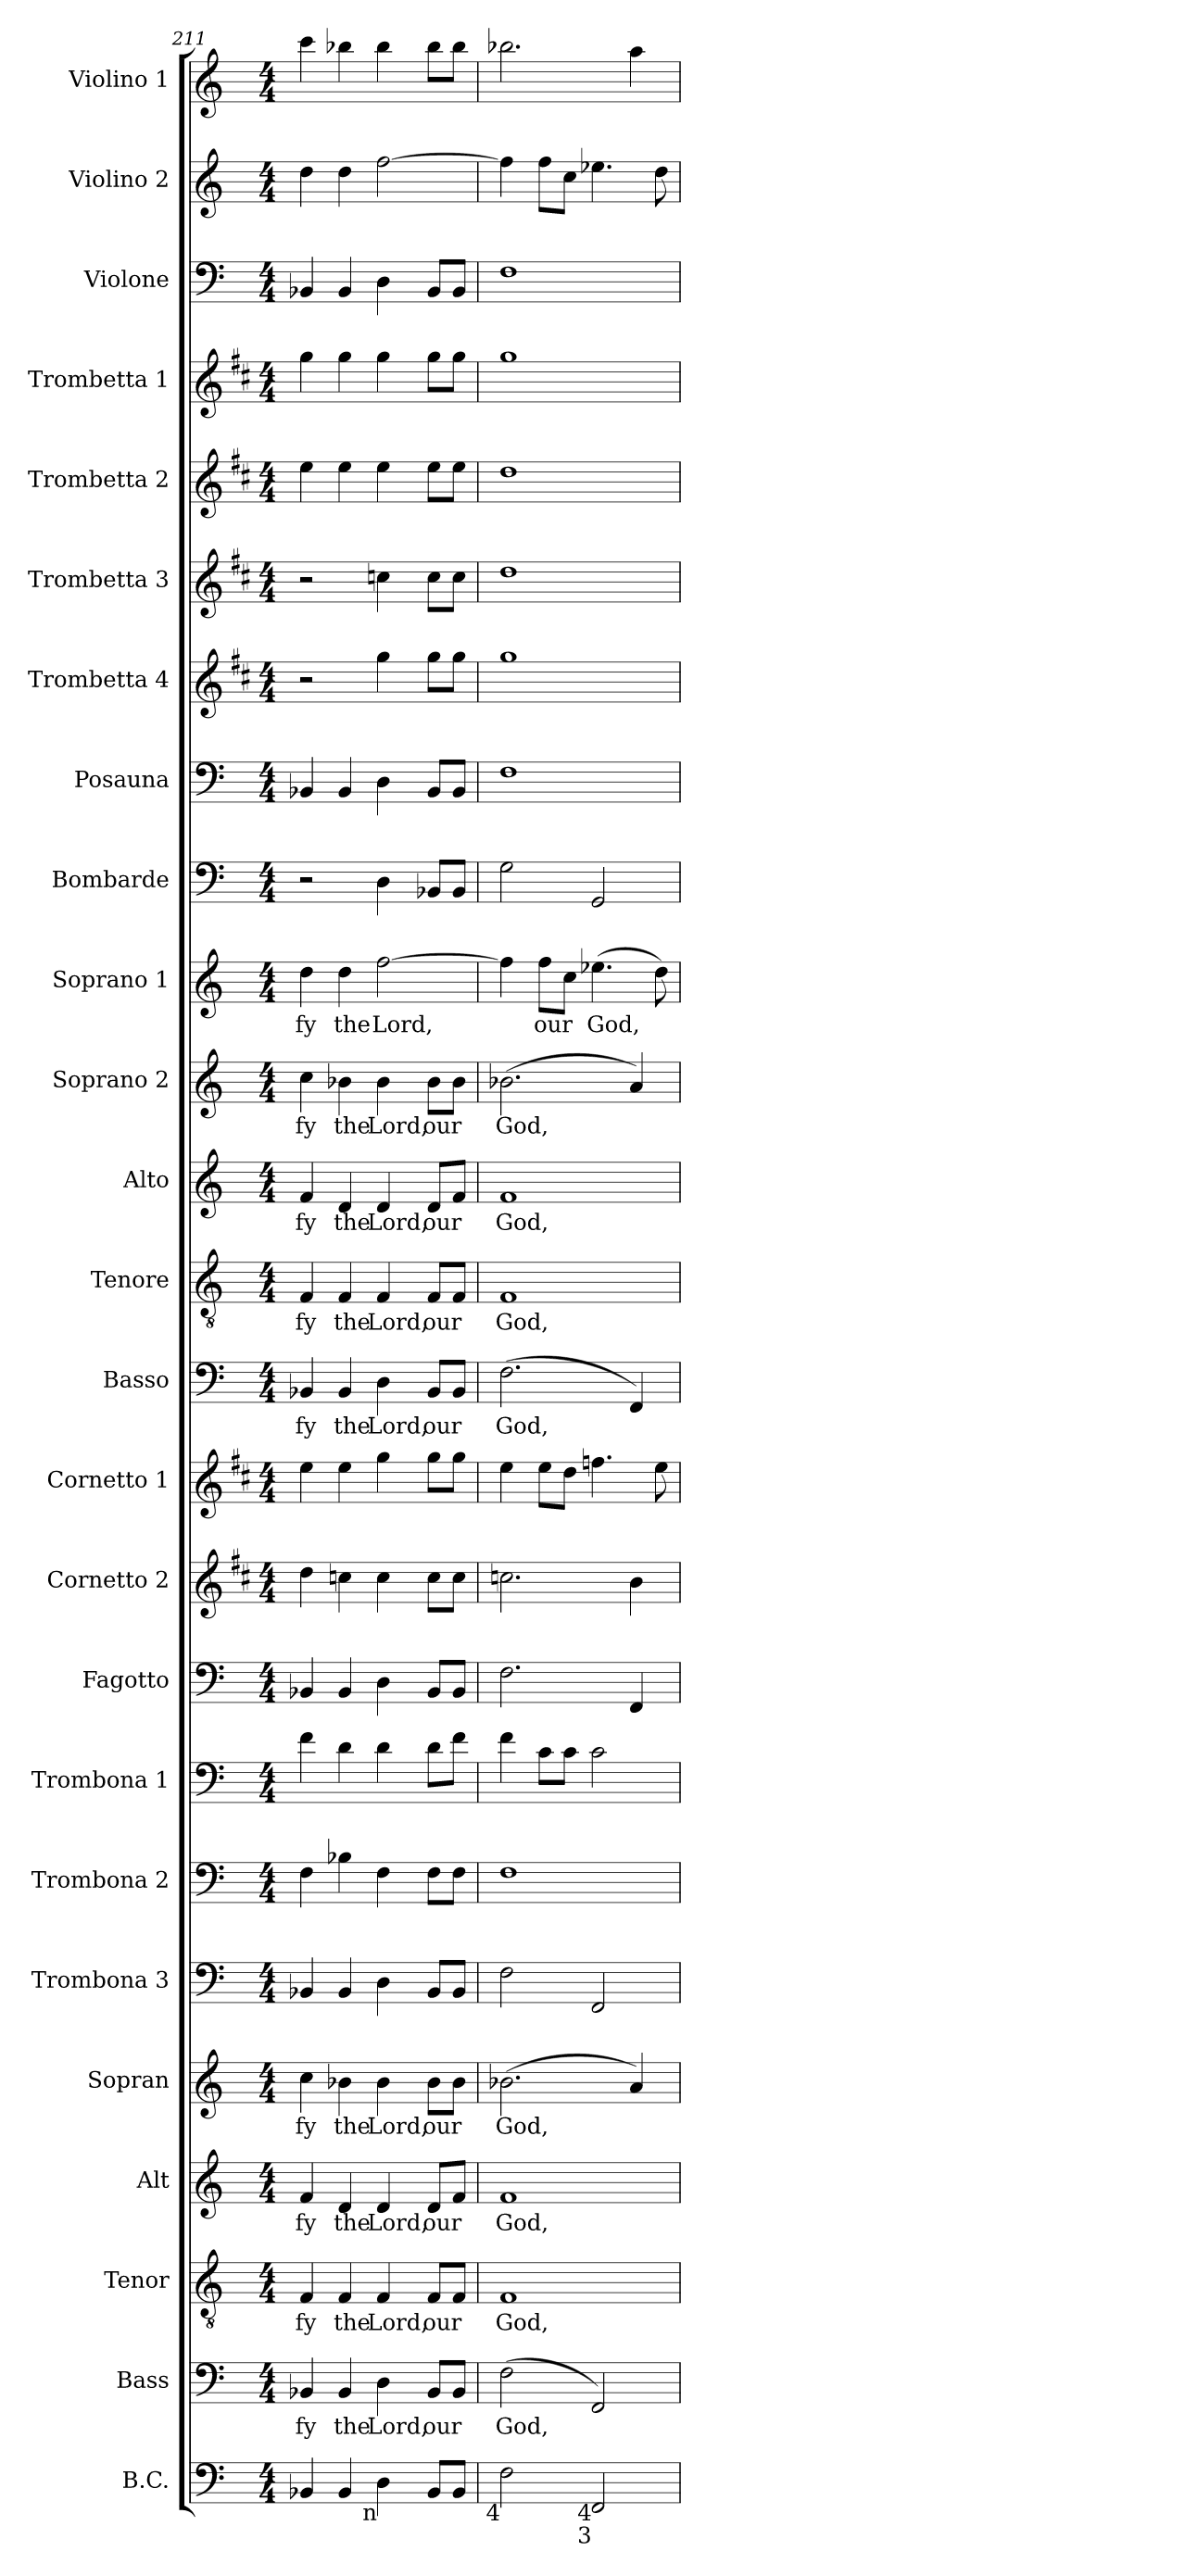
**kern	**kern	**text	**kern	**text	**kern	**text	**kern	**text	**kern	**kern	**kern	**kern	**kern	**kern	**kern	**text	**kern	**text	**kern	**text	**kern	**text	**kern	**text	**kern	**kern	**kern	**kern	**kern	**kern	**kern	**kern	**kern
*part25	*part24	*part24	*part23	*part23	*part22	*part22	*part21	*part21	*part20	*part19	*part18	*part17	*part16	*part15	*part14	*part14	*part13	*part13	*part12	*part12	*part11	*part11	*part10	*part10	*part9	*part8	*part7	*part6	*part5	*part4	*part3	*part2	*part1
*staff25	*staff24	*staff24	*staff23	*staff23	*staff22	*staff22	*staff21	*staff21	*staff20	*staff19	*staff18	*staff17	*staff16	*staff15	*staff14	*staff14	*staff13	*staff13	*staff12	*staff12	*staff11	*staff11	*staff10	*staff10	*staff9	*staff8	*staff7	*staff6	*staff5	*staff4	*staff3	*staff2	*staff1
*I"B.C.	*I"Bass	*	*I"Tenor	*	*I"Alt	*	*I"Sopran	*	*I"Trombona 3	*I"Trombona 2	*I"Trombona 1	*I"Fagotto	*I"Cornetto 2	*I"Cornetto 1	*I"Basso	*	*I"Tenore	*	*I"Alto	*	*I"Soprano 2	*	*I"Soprano 1	*	*I"Bombarde	*I"Posauna	*I"Trombetta 4	*I"Trombetta 3	*I"Trombetta 2	*I"Trombetta 1	*I"Violone	*I"Violino 2	*I"Violino 1
*I'B.C.	*I'B.	*	*I'T.	*	*I'A.	*	*I'S.	*	*I'Tbn. 2	*I'Tbn. 2	*I'Tbn. 1	*I'Fag.	*I'Cor. 2	*I'Cor. 1	*I'B.	*	*I'T.	*	*I'A.	*	*I'S.	*	*I'S.	*	*	*	*	*	*	*	*	*I'Vl. 2	*I'Vl. 1
*clefF4	*clefF4	*	*clefGv2	*	*clefG2	*	*clefG2	*	*clefF4	*clefF4	*clefF4	*clefF4	*clefG2	*clefG2	*clefF4	*	*clefGv2	*	*clefG2	*	*clefG2	*	*clefG2	*	*clefF4	*clefF4	*clefG2	*clefG2	*clefG2	*clefG2	*clefF4	*clefG2	*clefG2
*	*	*	*ITrd7c12	*	*	*	*	*	*	*	*	*	*ITrd1c2	*ITrd1c2	*	*	*ITrd7c12	*	*	*	*	*	*	*	*	*	*ITrd1c2	*ITrd1c2	*ITrd1c2	*ITrd1c2	*	*	*
*k[]	*k[]	*	*k[]	*	*k[]	*	*k[]	*	*k[]	*k[]	*k[]	*k[]	*k[]	*k[]	*k[]	*	*k[]	*	*k[]	*	*k[]	*	*k[]	*	*k[]	*k[]	*k[]	*k[]	*k[]	*k[]	*k[]	*k[]	*k[]
*C:	*C:	*	*C:	*	*C:	*	*C:	*	*C:	*C:	*C:	*C:	*C:	*C:	*C:	*	*C:	*	*C:	*	*C:	*	*C:	*	*C:	*C:	*C:	*C:	*C:	*C:	*C:	*C:	*C:
*M4/4	*M4/4	*	*M4/4	*	*M4/4	*	*M4/4	*	*M4/4	*M4/4	*M4/4	*M4/4	*M4/4	*M4/4	*M4/4	*	*M4/4	*	*M4/4	*	*M4/4	*	*M4/4	*	*M4/4	*M4/4	*M4/4	*M4/4	*M4/4	*M4/4	*M4/4	*M4/4	*M4/4
=211	=211	=211	=211	=211	=211	=211	=211	=211	=211	=211	=211	=211	=211	=211	=211	=211	=211	=211	=211	=211	=211	=211	=211	=211	=211	=211	=211	=211	=211	=211	=211	=211	=211
!	!	!LO:LY:b:color=#000000	!	!	!	!	!	!	!	!	!	!	!	!	!	!	!	!	!	!	!	!	!	!	!	!	!	!	!	!	!	!	!
!	!	!	!	!LO:LY:b:color=#000000	!	!	!	!	!	!	!	!	!	!	!	!	!	!	!	!	!	!	!	!	!	!	!	!	!	!	!	!	!
!	!	!	!	!	!	!LO:LY:b:color=#000000	!	!	!	!	!	!	!	!	!	!	!	!	!	!	!	!	!	!	!	!	!	!	!	!	!	!	!
!	!	!	!	!	!	!	!	!LO:LY:b:color=#000000	!	!	!	!	!	!	!	!	!	!	!	!	!	!	!	!	!	!	!	!	!	!	!	!	!
!	!	!	!	!	!	!	!	!	!	!	!	!	!	!	!	!LO:LY:b:color=#000000	!	!	!	!	!	!	!	!	!	!	!	!	!	!	!	!	!
!	!	!	!	!	!	!	!	!	!	!	!	!	!	!	!	!	!	!LO:LY:b:color=#000000	!	!	!	!	!	!	!	!	!	!	!	!	!	!	!
!	!	!	!	!	!	!	!	!	!	!	!	!	!	!	!	!	!	!	!	!LO:LY:b:color=#000000	!	!	!	!	!	!	!	!	!	!	!	!	!
!	!	!	!	!	!	!	!	!	!	!	!	!	!	!	!	!	!	!	!	!	!	!LO:LY:b:color=#000000	!	!	!	!	!	!	!	!	!	!	!
!	!	!	!	!	!	!	!	!	!	!	!	!	!	!	!	!	!	!	!	!	!	!	!	!LO:LY:b:color=#000000	!	!	!	!	!	!	!	!	!
4BB-Xi/	4BB-Xi/	-fy	4FFi/	-fy	4fi/	-fy	4cci\	-fy	4BB-Xi/	4Fi\	4fi\	4BB-Xi/	4cci\	4ddi\	4BB-Xi/	-fy	4FFi/	-fy	4fi/	-fy	4cci\	-fy	4ddi\	-fy	2r	4BB-Xi/	2r	2r	4ddi\	4ffi\	4BB-Xi/	4ddi\	4ccci\
!	!	!LO:LY:b:color=#000000	!	!	!	!	!	!	!	!	!	!	!	!	!	!	!	!	!	!	!	!	!	!	!	!	!	!	!	!	!	!	!
!	!	!	!	!LO:LY:b:color=#000000	!	!	!	!	!	!	!	!	!	!	!	!	!	!	!	!	!	!	!	!	!	!	!	!	!	!	!	!	!
!	!	!	!	!	!	!LO:LY:b:color=#000000	!	!	!	!	!	!	!	!	!	!	!	!	!	!	!	!	!	!	!	!	!	!	!	!	!	!	!
!	!	!	!	!	!	!	!	!LO:LY:b:color=#000000	!	!	!	!	!	!	!	!	!	!	!	!	!	!	!	!	!	!	!	!	!	!	!	!	!
!	!	!	!	!	!	!	!	!	!	!	!	!	!	!	!	!LO:LY:b:color=#000000	!	!	!	!	!	!	!	!	!	!	!	!	!	!	!	!	!
!	!	!	!	!	!	!	!	!	!	!	!	!	!	!	!	!	!	!LO:LY:b:color=#000000	!	!	!	!	!	!	!	!	!	!	!	!	!	!	!
!	!	!	!	!	!	!	!	!	!	!	!	!	!	!	!	!	!	!	!	!LO:LY:b:color=#000000	!	!	!	!	!	!	!	!	!	!	!	!	!
!	!	!	!	!	!	!	!	!	!	!	!	!	!	!	!	!	!	!	!	!	!	!LO:LY:b:color=#000000	!	!	!	!	!	!	!	!	!	!	!
!	!	!	!	!	!	!	!	!	!	!	!	!	!	!	!	!	!	!	!	!	!	!	!	!LO:LY:b:color=#000000	!	!	!	!	!	!	!	!	!
4BB-i/	4BB-i/	the	4FFi/	the	4di/	the	4b-Xi\	the	4BB-i/	4B-Xi\	4di\	4BB-i/	4b-Xi\	4ddi\	4BB-i/	the	4FFi/	the	4di/	the	4b-Xi\	the	4ddi\	the	.	4BB-i/	.	.	4ddi\	4ffi\	4BB-i/	4ddi\	4bb-Xi\
!	!	!LO:LY:b:color=#000000	!	!	!	!	!	!	!	!	!	!	!	!	!	!	!	!	!	!	!	!	!	!	!	!	!	!	!	!	!	!	!
!	!	!	!	!LO:LY:b:color=#000000	!	!	!	!	!	!	!	!	!	!	!	!	!	!	!	!	!	!	!	!	!	!	!	!	!	!	!	!	!
!	!	!	!	!	!	!LO:LY:b:color=#000000	!	!	!	!	!	!	!	!	!	!	!	!	!	!	!	!	!	!	!	!	!	!	!	!	!	!	!
!	!	!	!	!	!	!	!	!LO:LY:b:color=#000000	!	!	!	!	!	!	!	!	!	!	!	!	!	!	!	!	!	!	!	!	!	!	!	!	!
!	!	!	!	!	!	!	!	!	!	!	!	!	!	!	!	!LO:LY:b:color=#000000	!	!	!	!	!	!	!	!	!	!	!	!	!	!	!	!	!
!	!	!	!	!	!	!	!	!	!	!	!	!	!	!	!	!	!	!LO:LY:b:color=#000000	!	!	!	!	!	!	!	!	!	!	!	!	!	!	!
!	!	!	!	!	!	!	!	!	!	!	!	!	!	!	!	!	!	!	!	!LO:LY:b:color=#000000	!	!	!	!	!	!	!	!	!	!	!	!	!
!	!	!	!	!	!	!	!	!	!	!	!	!	!	!	!	!	!	!	!	!	!	!LO:LY:b:color=#000000	!	!	!	!	!	!	!	!	!	!	!
!LO:TX:b:rj:t=n	!	!	!	!	!	!	!	!	!	!	!	!	!	!	!	!	!	!	!	!	!	!	!	!	!	!	!	!	!	!	!	!	!
!	!	!	!	!	!	!	!	!	!	!	!	!	!	!	!	!	!	!	!	!	!	!	!	!LO:LY:b:color=#000000	!	!	!	!	!	!	!	!	!
4Di\	4Di\	Lord,	4FFi/	Lord,	4di/	Lord,	4b-i\	Lord,	4Di\	4Fi\	4di\	4Di\	4b-i\	4ffi\	4Di\	Lord,	4FFi/	Lord,	4di/	Lord,	4b-i\	Lord,	[2ffi\	Lord,	4Di\	4Di\	4ffi\	4b-Xi\	4ddi\	4ffi\	4Di\	[2ffi\	4bb-i\
!	!	!LO:LY:b:color=#000000	!	!	!	!	!	!	!	!	!	!	!	!	!	!	!	!	!	!	!	!	!	!	!	!	!	!	!	!	!	!	!
!	!	!	!	!LO:LY:b:color=#000000	!	!	!	!	!	!	!	!	!	!	!	!	!	!	!	!	!	!	!	!	!	!	!	!	!	!	!	!	!
!	!	!	!	!	!	!LO:LY:b:color=#000000	!	!	!	!	!	!	!	!	!	!	!	!	!	!	!	!	!	!	!	!	!	!	!	!	!	!	!
!	!	!	!	!	!	!	!	!LO:LY:b:color=#000000	!	!	!	!	!	!	!	!	!	!	!	!	!	!	!	!	!	!	!	!	!	!	!	!	!
!	!	!	!	!	!	!	!	!	!	!	!	!	!	!	!	!LO:LY:b:color=#000000	!	!	!	!	!	!	!	!	!	!	!	!	!	!	!	!	!
!	!	!	!	!	!	!	!	!	!	!	!	!	!	!	!	!	!	!LO:LY:b:color=#000000	!	!	!	!	!	!	!	!	!	!	!	!	!	!	!
!	!	!	!	!	!	!	!	!	!	!	!	!	!	!	!	!	!	!	!	!LO:LY:b:color=#000000	!	!	!	!	!	!	!	!	!	!	!	!	!
!	!	!	!	!	!	!	!	!	!	!	!	!	!	!	!	!	!	!	!	!	!	!LO:LY:b:color=#000000	!	!	!	!	!	!	!	!	!	!	!
8BB-i/L	8BB-i/L	our	8FFi/L	our	8di/L	our	8b-i\L	our	8BB-i/L	8Fi\L	8di\L	8BB-i/L	8b-i\L	8ffi\L	8BB-i/L	our	8FFi/L	our	8di/L	our	8b-i\L	our	.	.	8BB-Xi/L	8BB-i/L	8ffi\L	8b-i\L	8ddi\L	8ffi\L	8BB-i/L	.	8bb-i\L
8BB-i/J	8BB-i/J	.	8FFi/J	.	8fi/J	.	8b-i\J	.	8BB-i/J	8Fi\J	8fi\J	8BB-i/J	8b-i\J	8ffi\J	8BB-i/J	.	8FFi/J	.	8fi/J	.	8b-i\J	.	.	.	8BB-i/J	8BB-i/J	8ffi\J	8b-i\J	8ddi\J	8ffi\J	8BB-i/J	.	8bb-i\J
=212	=212	=212	=212	=212	=212	=212	=212	=212	=212	=212	=212	=212	=212	=212	=212	=212	=212	=212	=212	=212	=212	=212	=212	=212	=212	=212	=212	=212	=212	=212	=212	=212	=212
!	!	!LO:LY:b:color=#000000	!	!	!	!	!	!	!	!	!	!	!	!	!	!	!	!	!	!	!	!	!	!	!	!	!	!	!	!	!	!	!
!	!	!	!	!LO:LY:b:color=#000000	!	!	!	!	!	!	!	!	!	!	!	!	!	!	!	!	!	!	!	!	!	!	!	!	!	!	!	!	!
!	!	!	!	!	!	!LO:LY:b:color=#000000	!	!	!	!	!	!	!	!	!	!	!	!	!	!	!	!	!	!	!	!	!	!	!	!	!	!	!
!	!	!	!	!	!	!	!	!LO:LY:b:color=#000000	!	!	!	!	!	!	!	!	!	!	!	!	!	!	!	!	!	!	!	!	!	!	!	!	!
!	!	!	!	!	!	!	!	!	!	!	!	!	!	!	!	!LO:LY:b:color=#000000	!	!	!	!	!	!	!	!	!	!	!	!	!	!	!	!	!
!	!	!	!	!	!	!	!	!	!	!	!	!	!	!	!	!	!	!LO:LY:b:color=#000000	!	!	!	!	!	!	!	!	!	!	!	!	!	!	!
!	!	!	!	!	!	!	!	!	!	!	!	!	!	!	!	!	!	!	!	!LO:LY:b:color=#000000	!	!	!	!	!	!	!	!	!	!	!	!	!
!LO:TX:b:rj:t=4	!	!	!	!	!	!	!	!	!	!	!	!	!	!	!	!	!	!	!	!	!	!	!	!	!	!	!	!	!	!	!	!	!
!	!	!	!	!	!	!	!	!	!	!	!	!	!	!	!	!	!	!	!	!	!	!LO:LY:b:color=#000000	!	!	!	!	!	!	!	!	!	!	!
2Fi\	(2Fi\	God,	1FFi	God,	1fi	God,	(2.b-Xi\	God,	2Fi\	1Fi	4fi\	2.Fi\	2.b-Xi\	4ddi\	(2.Fi\	God,	1FFi	God,	1fi	God,	(2.b-Xi\	God,	4ffi\]	.	2Gi\	1Fi	1ffi	1cci	1cci	1ffi	1Fi	4ffi\]	2.bb-Xi\
!	!	!	!	!	!	!	!	!	!	!	!	!	!	!	!	!	!	!	!	!	!	!	!	!LO:LY:b:color=#000000	!	!	!	!	!	!	!	!	!
.	.	.	.	.	.	.	.	.	.	.	8ci\L	.	.	8ddi\L	.	.	.	.	.	.	.	.	8ffi\L	our	.	.	.	.	.	.	.	8ffi\L	.
.	.	.	.	.	.	.	.	.	.	.	8ci\J	.	.	8cci\J	.	.	.	.	.	.	.	.	8cci\J	.	.	.	.	.	.	.	.	8cci\J	.
!LO:TX:b:rj:t=4	!	!	!	!	!	!	!	!	!	!	!	!	!	!	!	!	!	!	!	!	!	!	!	!	!	!	!	!	!	!	!	!	!
!LO:TX:b:rj:t=3	!	!	!	!	!	!	!	!	!	!	!	!	!	!	!	!	!	!	!	!	!	!	!	!	!	!	!	!	!	!	!	!	!
!	!	!	!	!	!	!	!	!	!	!	!	!	!	!	!	!	!	!	!	!	!	!	!	!LO:LY:b:color=#000000	!	!	!	!	!	!	!	!	!
2FFi/	2FFi/)	.	.	.	.	.	.	.	2FFi/	.	2ci\	.	.	4.ee-Xi\	.	.	.	.	.	.	.	.	(4.ee-Xi\	God,	2GGi/	.	.	.	.	.	.	4.ee-Xi\	.
.	.	.	.	.	.	.	4ai/)	.	.	.	.	4FFi/	4ai\	.	4FFi/)	.	.	.	.	.	4ai/)	.	.	.	.	.	.	.	.	.	.	.	4aai\
.	.	.	.	.	.	.	.	.	.	.	.	.	.	8ddi\	.	.	.	.	.	.	.	.	8ddi\)	.	.	.	.	.	.	.	.	8ddi\	.
=	=	=	=	=	=	=	=	=	=	=	=	=	=	=	=	=	=	=	=	=	=	=	=	=	=	=	=	=	=	=	=	=	=
*-	*-	*-	*-	*-	*-	*-	*-	*-	*-	*-	*-	*-	*-	*-	*-	*-	*-	*-	*-	*-	*-	*-	*-	*-	*-	*-	*-	*-	*-	*-	*-	*-	*-
